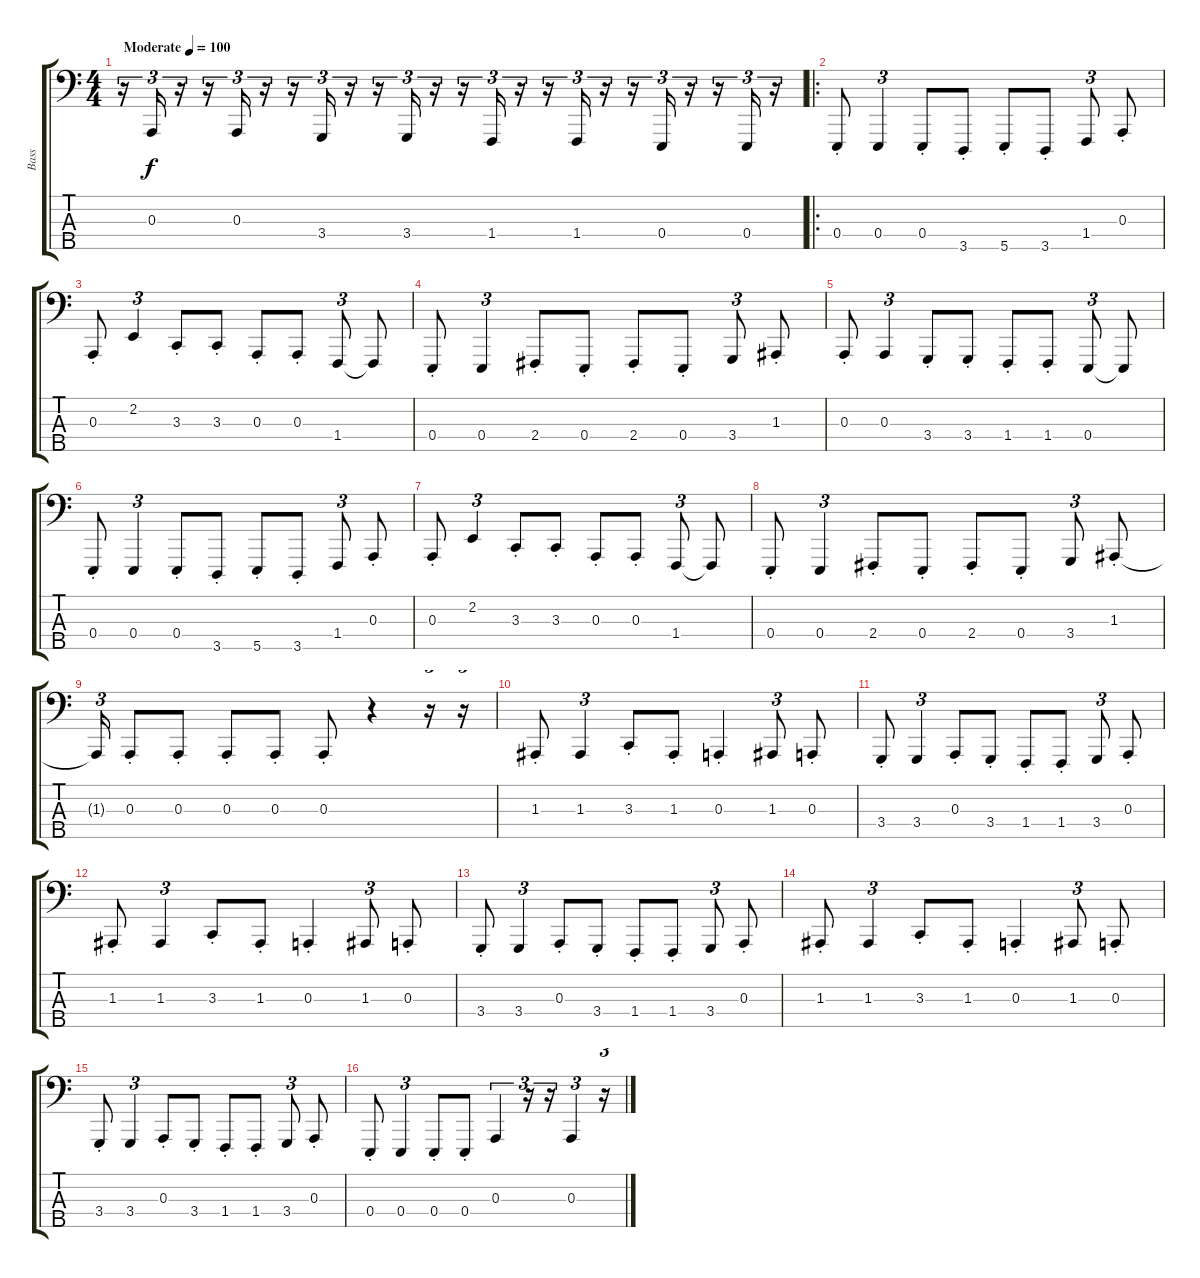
\track ("Bass" "Bass") {instrument lead8bassandlead}
\staff {score tabs}
\tuning (G2 D2 A1 E1 B0) {hide}
\ts (4 4)
\tempo (100 "Moderate")
\clef f4
\ks c
r.16{tu (3 2) dy f instrument lead8bassandlead} 0.3.16{tu (3 2)} r.16{tu (3 2)} r.16{tu (3 2)} 0.3.16{tu (3 2)} r.16{tu (3 2)} r.16{tu (3 2)} 3.4.16{tu (3 2)} r.16{tu (3 2)} r.16{tu (3 2)} 3.4.16{tu (3 2)} r.16{tu (3 2)} r.16{tu (3 2)} 1.4.16{tu (3 2)} r.16{tu (3 2)} r.16{tu (3 2)} 1.4.16{tu (3 2)} r.16{tu (3 2)} r.16{tu (3 2)} 0.4.16{tu (3 2)} r.16{tu (3 2)} r.16{tu (3 2)} 0.4.16{tu (3 2)} r.16{tu (3 2)} |
\ro
0.4{st}.8 0.4.4{tu (3 2)} 0.4{st}.8 3.5{st}.8 5.5{st}.8 3.5{st}.8 1.4.8{tu (3 2)} 0.3{st}.8 |
0.3{st}.8 2.2.4{tu (3 2)} 3.3{st}.8 3.3{st}.8 0.3{st}.8 0.3{st}.8 1.4.8{tu (3 2)} 1.4{t}.8 |
0.4{st}.8 0.4.4{tu (3 2)} 2.4{st}.8 0.4{st}.8 2.4{st}.8 0.4{st}.8 3.4.8{tu (3 2)} 1.3{st}.8 |
0.3{st}.8 0.3.4{tu (3 2)} 3.4{st}.8 3.4{st}.8 1.4{st}.8 1.4{st}.8 0.4.8{tu (3 2)} 0.4{t}.8 |
0.4{st}.8 0.4.4{tu (3 2)} 0.4{st}.8 3.5{st}.8 5.5{st}.8 3.5{st}.8 1.4.8{tu (3 2)} 0.3{st}.8 |
0.3{st}.8 2.2.4{tu (3 2)} 3.3{st}.8 3.3{st}.8 0.3{st}.8 0.3{st}.8 1.4.8{tu (3 2)} 1.4{t}.8 |
0.4{st}.8 0.4.4{tu (3 2)} 2.4{st}.8 0.4{st}.8 2.4{st}.8 0.4{st}.8 3.4.8{tu (3 2)} 1.3{st}.8 |
1.3{t}.16{tu (3 2)} 0.3{st}.8 0.3{st}.8 0.3{st}.8 0.3{st}.8 0.3{st}.8 r.4 r.16{tu (3 2)} r.16{tu (3 2)} |
1.3{st}.8 1.3.4{tu (3 2)} 3.3{st}.8 1.3{st}.8 0.3{st}.4 1.3.8{tu (3 2)} 0.3{st}.8 |
3.4{st}.8 3.4.4{tu (3 2)} 0.3{st}.8 3.4{st}.8 1.4{st}.8 1.4{st}.8 3.4.8{tu (3 2)} 0.3{st}.8 |
1.3{st}.8 1.3.4{tu (3 2)} 3.3{st}.8 1.3{st}.8 0.3{st}.4 1.3.8{tu (3 2)} 0.3{st}.8 |
3.4{st}.8 3.4.4{tu (3 2)} 0.3{st}.8 3.4{st}.8 1.4{st}.8 1.4{st}.8 3.4.8{tu (3 2)} 0.3{st}.8 |
1.3{st}.8 1.3.4{tu (3 2)} 3.3{st}.8 1.3{st}.8 0.3{st}.4 1.3.8{tu (3 2)} 0.3{st}.8 |
3.4{st}.8 3.4.4{tu (3 2)} 0.3{st}.8 3.4{st}.8 1.4{st}.8 1.4{st}.8 3.4.8{tu (3 2)} 0.3{st}.8 |
0.4{st}.8 0.4.4{tu (3 2)} 0.4{st}.8 0.4{st}.8 0.3.4{tu (3 2)} r.16{tu (3 2)} r.16{tu (3 2)} 0.3.4{tu (3 2)} r.16{tu (3 2)}
